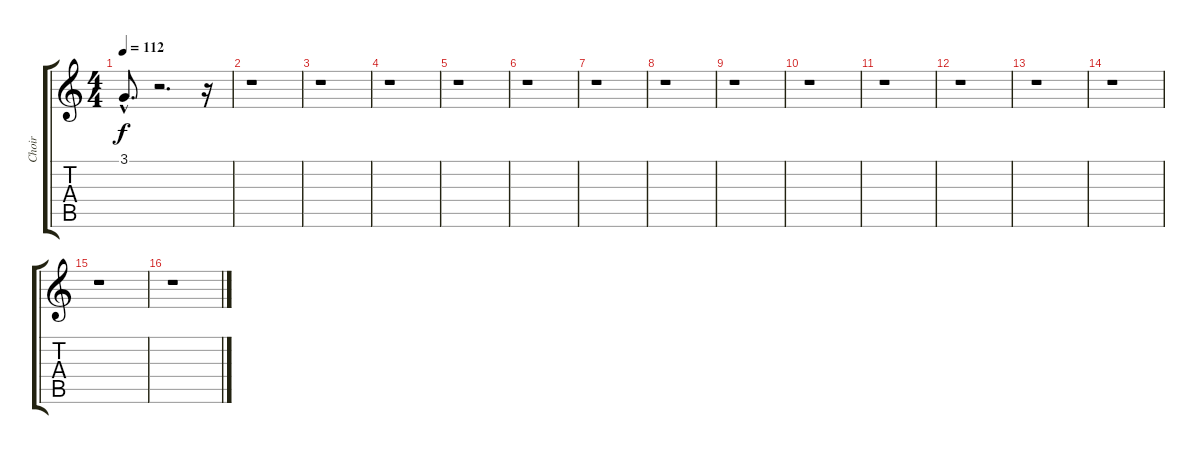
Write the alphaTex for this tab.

\track ("Choir" "Choir") {instrument synthvoice}
\staff {score tabs}
\tuning (E4 B3 G3 D3 A2 E2) {hide}
\ts (4 4)
\tempo 112
\clef g2
\ks c
3.1{hac t}.8{d dy f} r.2{d} r.16 |
r.1 |
r.1 |
r.1 |
r.1 |
r.1 |
r.1 |
r.1 |
r.1 |
r.1 |
r.1 |
r.1 |
r.1 |
r.1 |
r.1 |
r.1
